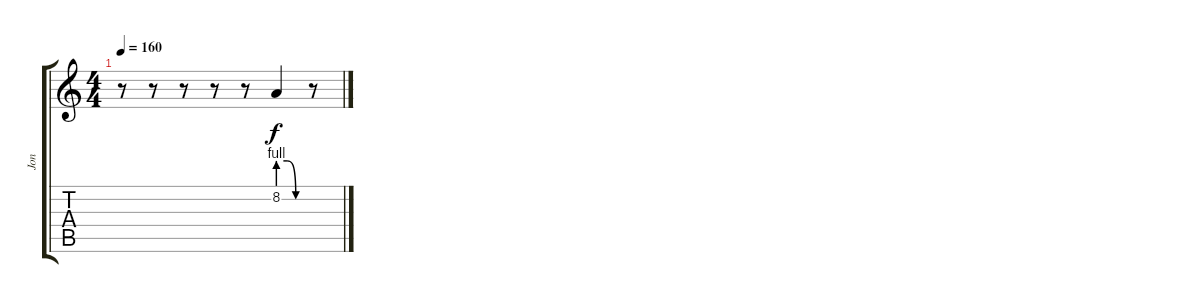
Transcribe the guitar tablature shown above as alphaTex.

\track ("Jon" "Jon") {instrument bagpipe}
\staff {score tabs}
\tuning (E4 B3 G3 D3 A2 E2) {hide}
\ts (4 4)
\tempo 160
\clef g2
\ks c
r.8{dy f} r.8 r.8 r.8 r.8 8.2{be (custom 0 4 20 4 40 0 60 0)}.4 r.8
